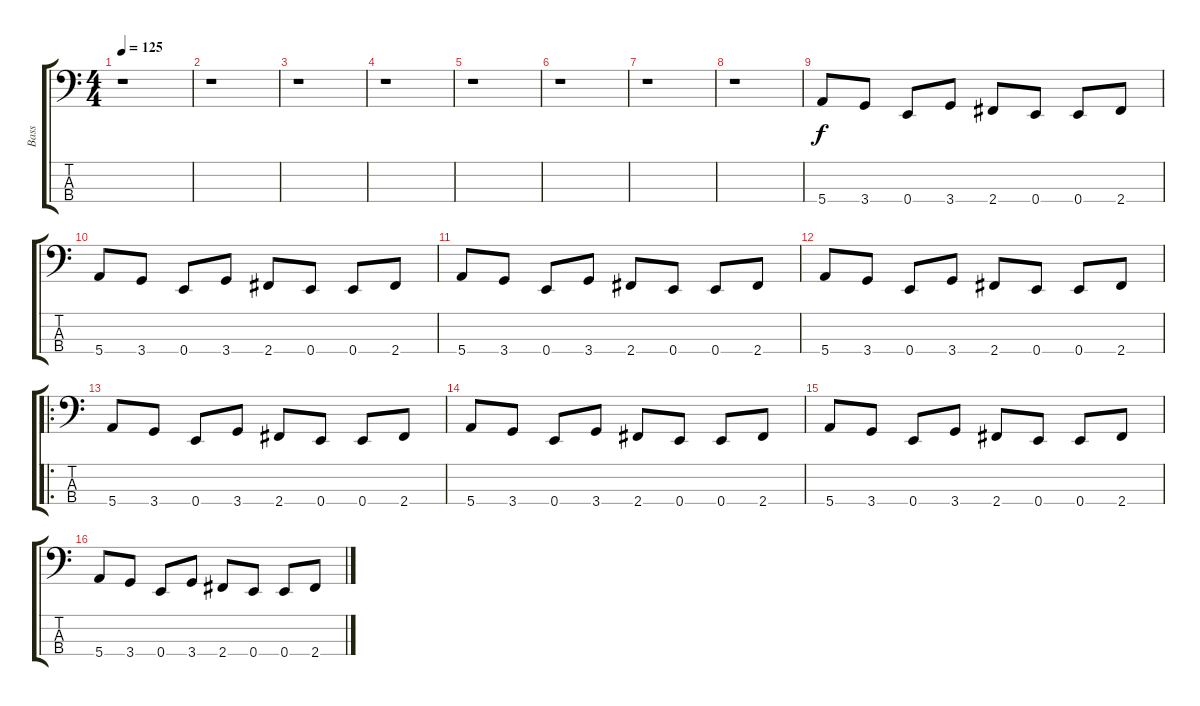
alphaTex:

\track ("Bass" "Bass") {instrument electricbassfinger}
\staff {score tabs}
\tuning (G2 D2 A1 E1) {hide}
\ts (4 4)
\tempo 125
\clef f4
\ks c
r.1{dy f instrument electricbassfinger} |
r.1 |
r.1 |
r.1 |
r.1 |
r.1 |
r.1 |
r.1 |
5.4.8 3.4.8 0.4.8 3.4.8 2.4.8 0.4.8 0.4.8 2.4.8 |
5.4.8 3.4.8 0.4.8 3.4.8 2.4.8 0.4.8 0.4.8 2.4.8 |
5.4.8 3.4.8 0.4.8 3.4.8 2.4.8 0.4.8 0.4.8 2.4.8 |
5.4.8 3.4.8 0.4.8 3.4.8 2.4.8 0.4.8 0.4.8 2.4.8 |
\ro
5.4.8 3.4.8 0.4.8 3.4.8 2.4.8 0.4.8 0.4.8 2.4.8 |
5.4.8 3.4.8 0.4.8 3.4.8 2.4.8 0.4.8 0.4.8 2.4.8 |
5.4.8 3.4.8 0.4.8 3.4.8 2.4.8 0.4.8 0.4.8 2.4.8 |
5.4.8 3.4.8 0.4.8 3.4.8 2.4.8 0.4.8 0.4.8 2.4.8
